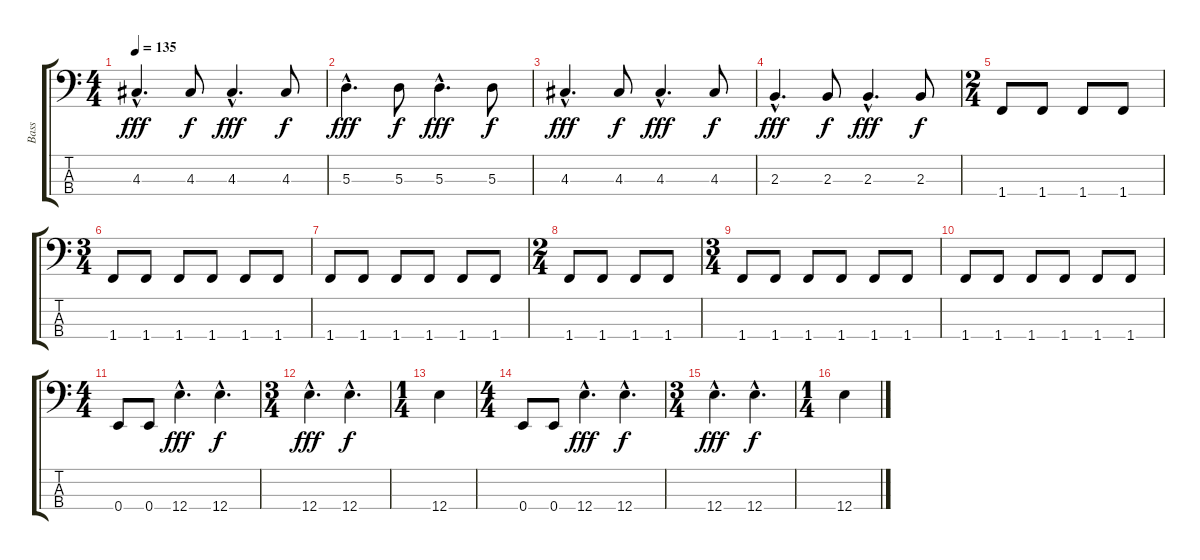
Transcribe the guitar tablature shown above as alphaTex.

\track ("Bass" "Bass") {instrument electricbassfinger}
\staff {score tabs}
\tuning (G2 D2 A1 E1) {hide}
\ts (4 4)
\tempo 135
\clef f4
\ks c
4.3{hac}.4{d dy fff} 4.3.8{dy f} 4.3{hac}.4{d dy fff} 4.3.8{dy f} |
5.3{hac}.4{d dy fff} 5.3.8{dy f} 5.3{hac}.4{d dy fff} 5.3.8{dy f} |
4.3{hac}.4{d dy fff} 4.3.8{dy f} 4.3{hac}.4{d dy fff} 4.3.8{dy f} |
2.3{hac}.4{d dy fff} 2.3.8{dy f} 2.3{hac}.4{d dy fff} 2.3.8{dy f} |
\ts (2 4)
1.4.8 1.4.8 1.4.8 1.4.8 |
\ts (3 4)
1.4.8 1.4.8 1.4.8 1.4.8 1.4.8 1.4.8 |
1.4.8 1.4.8 1.4.8 1.4.8 1.4.8 1.4.8 |
\ts (2 4)
1.4.8 1.4.8 1.4.8 1.4.8 |
\ts (3 4)
1.4.8 1.4.8 1.4.8 1.4.8 1.4.8 1.4.8 |
1.4.8 1.4.8 1.4.8 1.4.8 1.4.8 1.4.8 |
\ts (4 4)
0.4.8 0.4.8 12.4{hac}.4{d dy fff} 12.4{hac}.4{d dy f} |
\ts (3 4)
12.4{hac}.4{d dy fff} 12.4{hac}.4{d dy f} |
\ts (1 4)
12.4.4 |
\ts (4 4)
0.4.8 0.4.8 12.4{hac}.4{d dy fff} 12.4{hac}.4{d dy f} |
\ts (3 4)
12.4{hac}.4{d dy fff} 12.4{hac}.4{d dy f} |
\ts (1 4)
12.4.4
